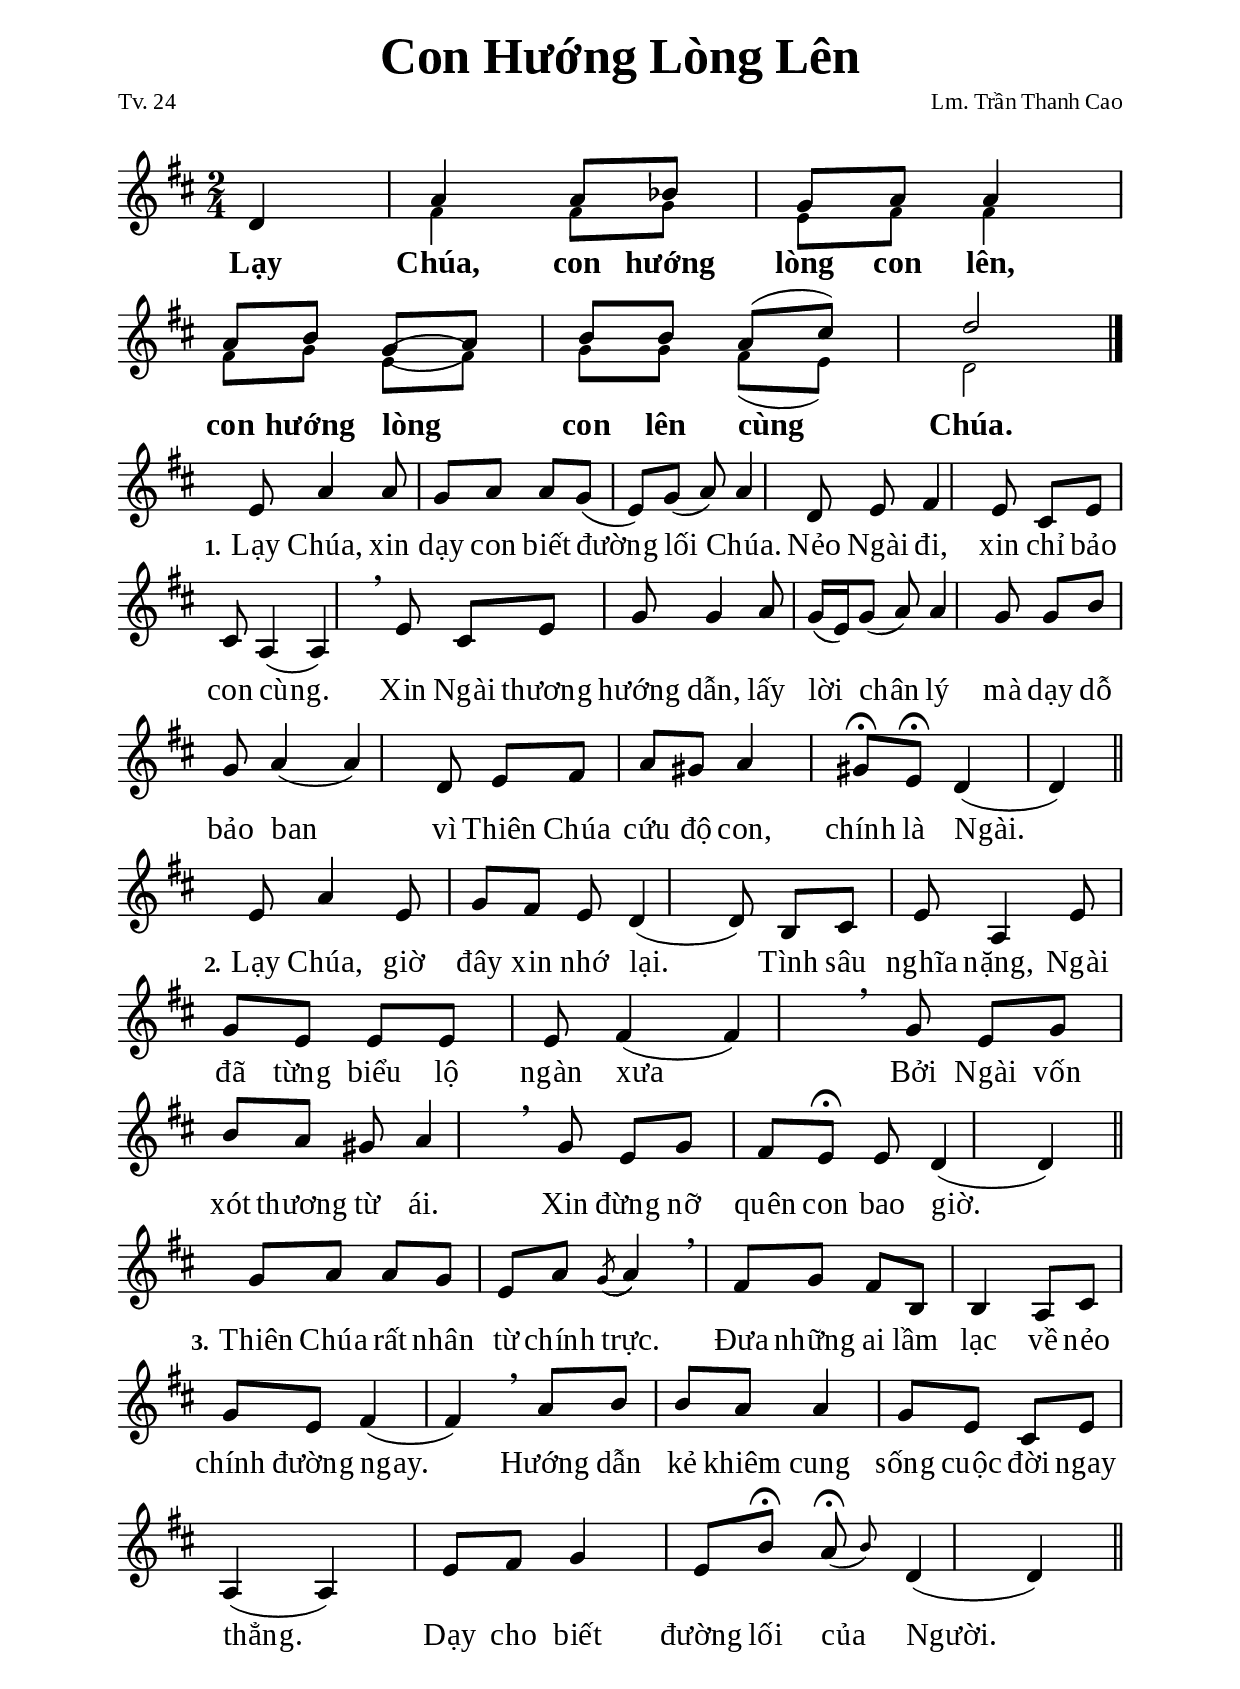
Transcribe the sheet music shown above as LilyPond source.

% Cài đặt chung
\version "2.20.0"
\include "english.ly"

\header {
  title = \markup { \fontsize #3 "Con Hướng Lòng Lên" }
  poet = "Tv. 24"
  composer = "Lm. Trần Thanh Cao"
  arranger = " "
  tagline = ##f
}

\paper {
  #(set-paper-size "a4")
  top-margin = 10\mm
  bottom-margin = 10\mm
  left-margin = 20\mm
  right-margin = 20\mm
  indent = #0
  #(define fonts
    (make-pango-font-tree
      "Liberation Serif"
      "Liberation Serif"
      "Liberation Serif"
      (/ 20 20)))
  page-count = #1
}

% Nhạc điệp khúc
nhacDiepKhucSop= \relative c' {
  \partial 4 d4 |
  a' a8 bf |
  g a a4 |
  a8 b g _(a) |
  b b a (cs) |
  d2 \bar "|."
}

nhacDiepKhucBas = \relative c' {
  \override NoteHead.font-size = #-2
  \skip 4
  fs4 fs8 g |
  e fs fs4 |
  fs8 g e ^(fs) |
  g g fs (e) |
  d2
}

% Nhạc phiên khúc
nhacPhienKhucMot = \relative c' {
  e8 a4 a8 g a a g (e) g (a) a4
  d,8 e fs4 e8 cs e cs a4 (a) \breathe
  e'8 cs e g g4 a8 g16 (e) g8 (a) a4
  g8 g b g a4 (a) d,8 e fs a gs a4
  gs8 \fermata e \fermata d4 (d) \bar "||"
}

nhacPhienKhucHai = \relative c' {
  e8 a4 e8 g fs e d4 (d8) b cs e a,4
  e'8 g e e e e fs4 (fs) \breathe
  g8 e g b a gs a4 \breathe
  g8 e g fs e \fermata e d4 (d) \bar "||"
}

nhacPhienKhucBa = \relative c' {
  g'8 a a g e a \acciaccatura g (a4) \breathe
  fs8 g fs b, b4 a8 cs g' e fs4 (fs) \breathe
  a8 b b a a4 g8 e cs e a,4 (a) e'8 fs g4
  e8 b' \fermata \afterGrace a \fermata (b) d,4 (d) \bar "||"
}

% Lời điệp khúc
loiDiepKhuc = \lyricmode {
  Lạy Chúa, con hướng lòng con lên,
  con hướng lòng con lên cùng Chúa.
}

% Lời phiên khúc
loiPhienKhucMot = \lyricmode {
  \set stanza = #"1."
  Lạy Chúa, xin dạy con biết đường lối Chúa.
  Nẻo Ngài đi, xin chỉ bảo con cùng.
  Xin Ngài thương hướng dẫn, lấy lời chân lý mà dạy dỗ bảo ban
  vì Thiên Chúa cứu độ con, chính là Ngài.
}

loiPhienKhucHai = \lyricmode {
  \set stanza = #"2."
  Lạy Chúa, giờ đây xin nhớ lại.
  Tình sâu nghĩa nặng, Ngài đã từng biểu lộ ngàn xưa
  Bởi Ngài vốn xót thương từ ái.
  Xin đừng nỡ quên con bao giờ.
}

loiPhienKhucBa = \lyricmode {
  \set stanza = #"3."
  Thiên Chúa rất nhân từ chính trực.
  Đưa những ai lầm lạc về nẻo chính đường ngay.
  Hướng dẫn kẻ khiêm cung sống cuộc đời ngay thẳng.
  Dạy cho biết đường lối của Người.
}


% Dàn trang
\score {
  \new ChoirStaff <<
    \new Staff = diepKhuc \with {
        \consists "Merge_rests_engraver"
        \magnifyStaff #(magstep +1)
      }
      <<
      \new Voice = beSop {
        \voiceOne \key d \major \time 2/4 \nhacDiepKhucSop
      }
      \new Voice = beBas {
        \voiceTwo \key d \major \time 2/4 \nhacDiepKhucBas
      }
    >>
    \new Lyrics \lyricsto beSop \loiDiepKhuc
  >>
  \layout {
    \override Lyrics.LyricText.font-series = #'bold
    \override Lyrics.LyricText.font-size = #+3
    \override Lyrics.LyricSpace.minimum-distance = #0.5
    \override Score.BarNumber.break-visibility = ##(#f #f #f)
    \override Score.SpacingSpanner.uniform-stretching = ##t
  }
}

\score {
  \new ChoirStaff <<
    \new Staff = phienKhuc \with {
        \magnifyStaff #(magstep +1)
      }
      <<
      \new Voice = beSop {
        \key d \major \time 2/4 \nhacPhienKhucMot
      }
    >>
    \new Lyrics \lyricsto beSop \loiPhienKhucMot
  >>
  \layout {
    \override Staff.TimeSignature.transparent = ##t
    \override Lyrics.LyricText.font-size = #+3
    \override Lyrics.LyricSpace.minimum-distance = #0.5
    \override Score.BarNumber.break-visibility = ##(#f #f #f)
    \override Score.SpacingSpanner.uniform-stretching = ##t
    \set Score.barAlways = ##t
    \set Score.defaultBarType = ""
  } 
}

\score {
  \new ChoirStaff <<
    \new Staff = phienKhuc \with {
        \magnifyStaff #(magstep +1)
      }
      <<
      \new Voice = beSop {
        \key d \major \time 2/4 \nhacPhienKhucHai
      }
    >>
    \new Lyrics \lyricsto beSop \loiPhienKhucHai
  >>
  \layout {
    \override Staff.TimeSignature.transparent = ##t
    \override Lyrics.LyricText.font-size = #+3
    \override Lyrics.LyricSpace.minimum-distance = #0.5
    \override Score.BarNumber.break-visibility = ##(#f #f #f)
    \override Score.SpacingSpanner.uniform-stretching = ##t
    \set Score.barAlways = ##t
    \set Score.defaultBarType = ""
  } 
}

\score {
  \new ChoirStaff <<
    \new Staff = phienKhuc \with {
        \magnifyStaff #(magstep +1)
      }
      <<
      \new Voice = beSop {
        \key d \major \time 2/4 \nhacPhienKhucBa
      }
    >>
    \new Lyrics \lyricsto beSop \loiPhienKhucBa
  >>
  \layout {
    \override Staff.TimeSignature.transparent = ##t
    \override Lyrics.LyricText.font-size = #+3
    \override Lyrics.LyricSpace.minimum-distance = #0.5
    \override Score.BarNumber.break-visibility = ##(#f #f #f)
    \override Score.SpacingSpanner.uniform-stretching = ##t
    \set Score.barAlways = ##t
    \set Score.defaultBarType = ""
  } 
}
